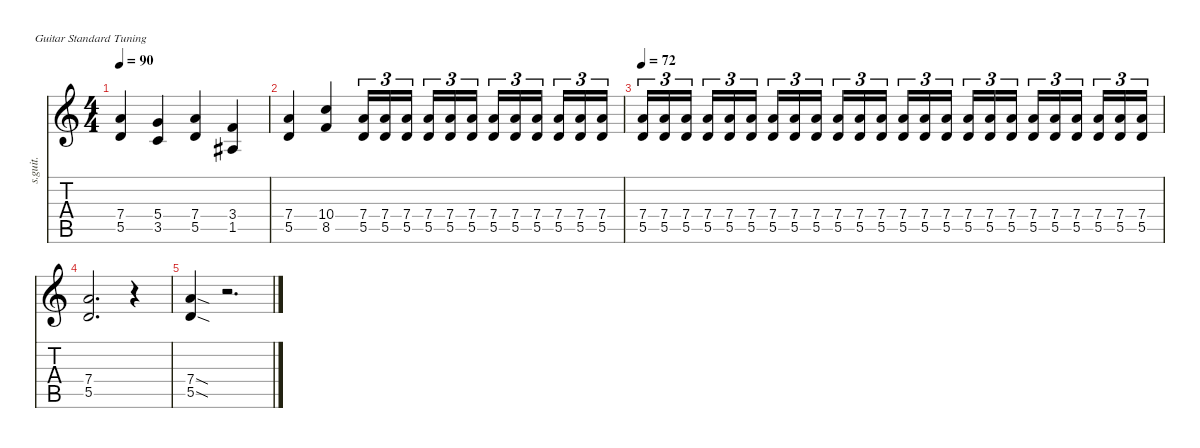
\defaultSystemsLayout 4
\hideDynamics
\bracketExtendMode nobrackets
\otherSystemsTrackNameOrientation horizontal
\track ("Gtr. I" "s.guit.") {defaultSystemsLayout 8 instrument acousticguitarsteel}
\staff {score tabs}
\tuning (E4 B3 G3 D3 A2 E2)
\ts (4 4)
\beaming (8 2 2 2 2)
\tempo 90
\clef g2
\ks c
(7.4 5.5).4{dy ff beam Up} (5.4 3.5).4{beam Up} (7.4 5.5).4{beam Up} (3.4 1.5{acc #}).4{beam Up} |
(7.4 5.5).4{beam Up} (10.4 8.5).4{beam Up} (7.4 5.5).16{tu (3 2) beam Up} (7.4 5.5).16{tu (3 2) beam Up} (7.4 5.5).16{tu (3 2) beam Up} (7.4 5.5).16{tu (3 2) beam Up} (7.4 5.5).16{tu (3 2) beam Up} (7.4 5.5).16{tu (3 2) beam Up} (7.4 5.5).16{tu (3 2) beam Up} (7.4 5.5).16{tu (3 2) beam Up} (7.4 5.5).16{tu (3 2) beam Up} (7.4 5.5).16{tu (3 2) beam Up} (7.4 5.5).16{tu (3 2) beam Up} (7.4 5.5).16{tu (3 2) beam Up} |
\tempo 72
(7.4 5.5).16{tu (3 2) beam Up} (7.4 5.5).16{tu (3 2) beam Up} (7.4 5.5).16{tu (3 2) beam Up} (7.4 5.5).16{tu (3 2) beam Up} (7.4 5.5).16{tu (3 2) beam Up} (7.4 5.5).16{tu (3 2) beam Up} (7.4 5.5).16{tu (3 2) beam Up} (7.4 5.5).16{tu (3 2) beam Up} (7.4 5.5).16{tu (3 2) beam Up} (7.4 5.5).16{tu (3 2) beam Up} (7.4 5.5).16{tu (3 2) beam Up} (7.4 5.5).16{tu (3 2) beam Up} (7.4 5.5).16{tu (3 2) beam Up} (7.4 5.5).16{tu (3 2) beam Up} (7.4 5.5).16{tu (3 2) beam Up} (7.4 5.5).16{tu (3 2) beam Up} (7.4 5.5).16{tu (3 2) beam Up} (7.4 5.5).16{tu (3 2) beam Up} (7.4 5.5).16{tu (3 2) beam Up} (7.4 5.5).16{tu (3 2) beam Up} (7.4 5.5).16{tu (3 2) beam Up} (7.4 5.5).16{tu (3 2) beam Up} (7.4 5.5).16{tu (3 2) beam Up} (7.4 5.5).16{tu (3 2) beam Up} |
(7.4 5.5).2{d beam Up} r.4{beam Up} |
(7.4{sod} 5.5{sod}).4{beam Up} r.2{d beam Up}
